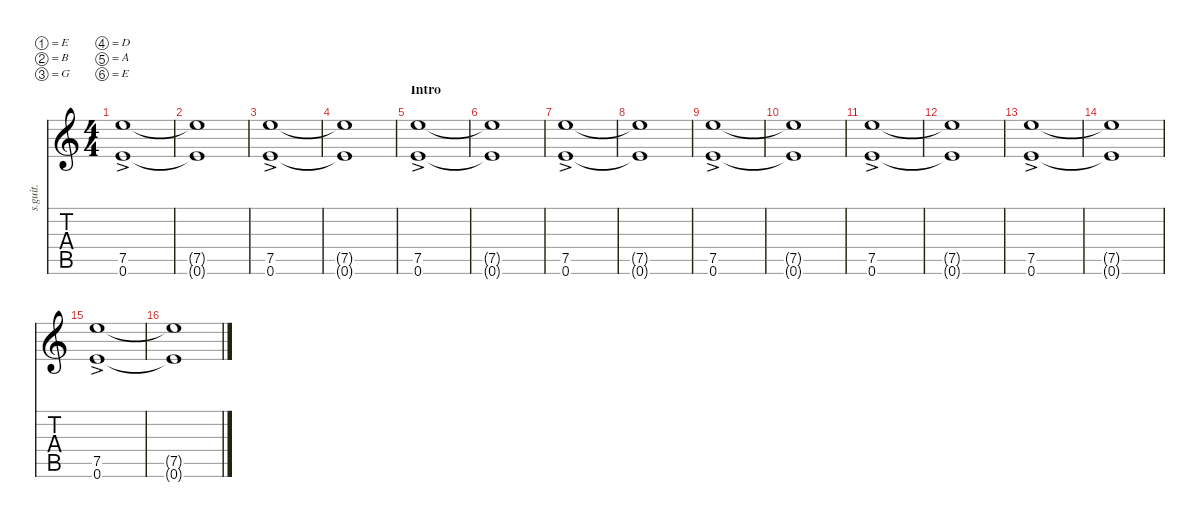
\defaultSystemsLayout 4
\hideDynamics
\bracketExtendMode nobrackets
\track ("Bells" "s.guit.") {instrument tubularbells}
\staff {score tabs}
\tuning (E5 B4 G4 D4 A3 E3)
\displaytranspose 12
\ts (4 4)
\beaming (8 2 2 2 2)
\tempo (118 hide)
\clef g2
\ks c
(7.5{ac} 0.6{ac}).1{lyrics (0 "") lyrics (1 "") lyrics (2 "") lyrics (3 "") lyrics (4 "") dy mp instrument tubularbells} |
(7.5{t} 0.6{t}).1{lyrics (0 "") lyrics (1 "") lyrics (2 "") lyrics (3 "") lyrics (4 "") dy ff} |
(7.5{ac} 0.6{ac}).1{lyrics (0 "") lyrics (1 "") lyrics (2 "") lyrics (3 "") lyrics (4 "") dy mp} |
(7.5{t} 0.6{t}).1{lyrics (0 "") lyrics (1 "") lyrics (2 "") lyrics (3 "") lyrics (4 "") dy ff} |
\section ("" "Intro")
(7.5{ac} 0.6{ac}).1{lyrics (0 "") lyrics (1 "") lyrics (2 "") lyrics (3 "") lyrics (4 "") dy mp} |
(7.5{t} 0.6{t}).1{lyrics (0 "") lyrics (1 "") lyrics (2 "") lyrics (3 "") lyrics (4 "") dy ff} |
(7.5{ac} 0.6{ac}).1{lyrics (0 "") lyrics (1 "") lyrics (2 "") lyrics (3 "") lyrics (4 "") dy mp} |
(7.5{t} 0.6{t}).1{lyrics (0 "") lyrics (1 "") lyrics (2 "") lyrics (3 "") lyrics (4 "") dy ff} |
(7.5{ac} 0.6{ac}).1{lyrics (0 "") lyrics (1 "") lyrics (2 "") lyrics (3 "") lyrics (4 "") dy mp} |
(7.5{t} 0.6{t}).1{lyrics (0 "") lyrics (1 "") lyrics (2 "") lyrics (3 "") lyrics (4 "") dy ff} |
(7.5{ac} 0.6{ac}).1{lyrics (0 "") lyrics (1 "") lyrics (2 "") lyrics (3 "") lyrics (4 "") dy mp} |
(7.5{t} 0.6{t}).1{lyrics (0 "") lyrics (1 "") lyrics (2 "") lyrics (3 "") lyrics (4 "") dy ff} |
(7.5{ac} 0.6{ac}).1{lyrics (0 "") lyrics (1 "") lyrics (2 "") lyrics (3 "") lyrics (4 "") dy mp} |
(7.5{t} 0.6{t}).1{lyrics (0 "") lyrics (1 "") lyrics (2 "") lyrics (3 "") lyrics (4 "") dy ff} |
(7.5{ac} 0.6{ac}).1{lyrics (0 "") lyrics (1 "") lyrics (2 "") lyrics (3 "") lyrics (4 "") dy mp} |
(7.5{t} 0.6{t}).1{lyrics (0 "") lyrics (1 "") lyrics (2 "") lyrics (3 "") lyrics (4 "") dy ff}
